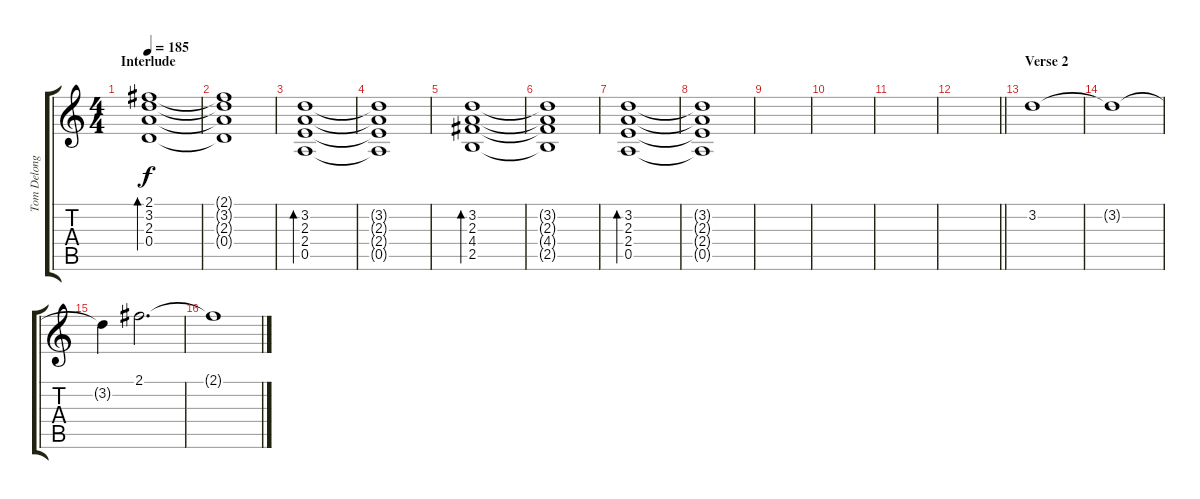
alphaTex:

\track ("Tom Delonge - Guitar" "Tom Delong") {instrument electricguitarclean}
\staff {score tabs}
\tuning (E4 B3 G3 D3 A2 E2) {hide}
\ts (4 4)
\section ("" "Interlude")
\tempo 185
\clef g2
\ks c
(2.1 3.2 2.3 0.4).1{bd 240 dy f volume 10 balance 8 instrument electricguitarclean} |
(2.1{t} 3.2{t} 2.3{t} 0.4{t}).1 |
(3.2 2.3 2.4 0.5).1{bd 240} |
(3.2{t} 2.3{t} 2.4{t} 0.5{t}).1 |
(3.2 2.3 4.4 2.5).1{bd 240} |
(3.2{t} 2.3{t} 4.4{t} 2.5{t}).1 |
(3.2 2.3 2.4 0.5).1{bd 240} |
(3.2{t} 2.3{t} 2.4{t} 0.5{t}).1 |
|
|
|
\barLineRight lightlight
|
\section ("" "Verse 2")
3.2.1{volume 8 balance 13 instrument electricguitarclean} |
3.2{t}.1 |
3.2{t}.4 2.1.2{d} |
2.1{t}.1
